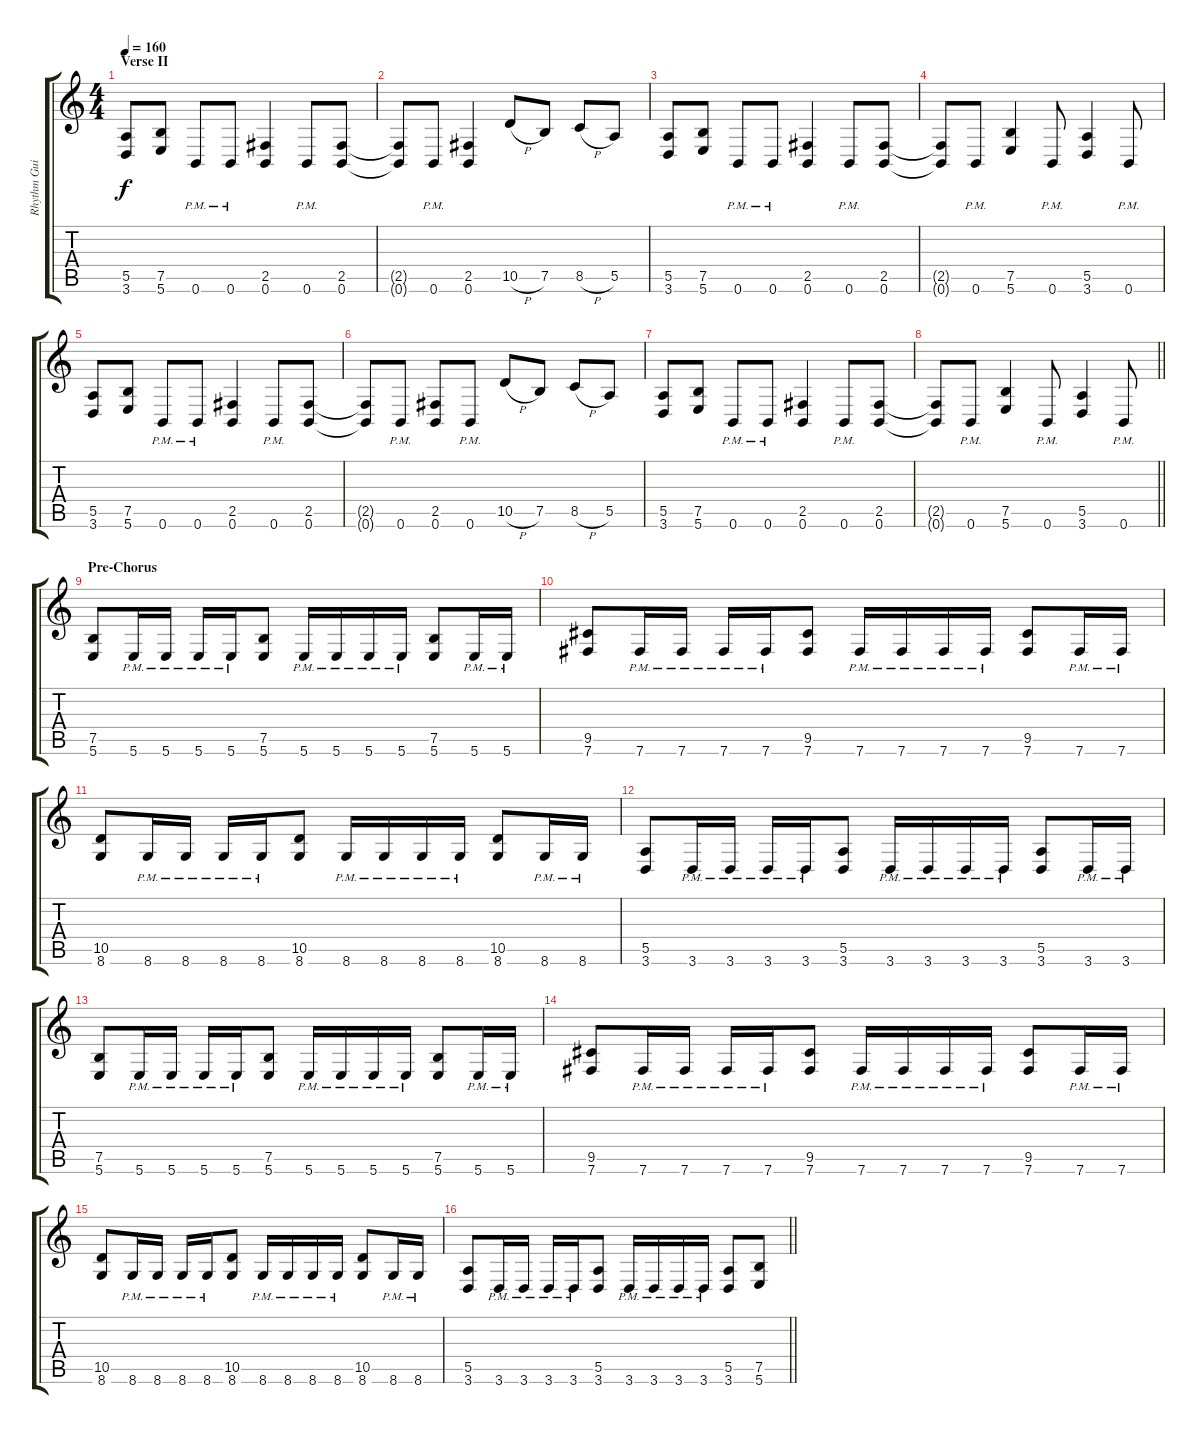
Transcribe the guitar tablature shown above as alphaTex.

\track ("Rhythm Guitar" "Rhythm Gui") {instrument distortionguitar}
\staff {score tabs}
\tuning (B3 Gb3 D3 A2 E2 B1) {hide}
\ts (4 4)
\section ("" "Verse II")
\tempo 160
\clef g2
\ks c
(5.5 3.6).8{dy f} (7.5 5.6).8 0.6{pm}.8 0.6{pm}.8 (2.5 0.6).4 0.6{pm}.8 (2.5 0.6).8 |
(2.5{t} 0.6{t}).8 0.6{pm}.8 (2.5 0.6).4 10.5{h}.8 7.5.8 8.5{h}.8 5.5.8 |
(5.5 3.6).8 (7.5 5.6).8 0.6{pm}.8 0.6{pm}.8 (2.5 0.6).4 0.6{pm}.8 (2.5 0.6).8 |
(2.5{t} 0.6{t}).8 0.6{pm}.8 (7.5 5.6).4 0.6{pm}.8 (5.5 3.6).4 0.6{pm}.8 |
(5.5 3.6).8 (7.5 5.6).8 0.6{pm}.8 0.6{pm}.8 (2.5 0.6).4 0.6{pm}.8 (2.5 0.6).8 |
(2.5{t} 0.6{t}).8 0.6{pm}.8 (2.5 0.6).8 0.6{pm}.8 10.5{h}.8 7.5.8 8.5{h}.8 5.5.8 |
(5.5 3.6).8 (7.5 5.6).8 0.6{pm}.8 0.6{pm}.8 (2.5 0.6).4 0.6{pm}.8 (2.5 0.6).8 |
\barLineRight lightlight
(2.5{t} 0.6{t}).8 0.6{pm}.8 (7.5 5.6).4 0.6{pm}.8 (5.5 3.6).4 0.6{pm}.8 |
\section ("" "Pre-Chorus")
(7.5 5.6).8 5.6{pm}.16 5.6{pm}.16 5.6{pm}.16 5.6{pm}.16 (7.5 5.6).8 5.6{pm}.16 5.6{pm}.16 5.6{pm}.16 5.6{pm}.16 (7.5 5.6).8 5.6{pm}.16 5.6{pm}.16 |
(9.5 7.6).8 7.6{pm}.16 7.6{pm}.16 7.6{pm}.16 7.6{pm}.16 (9.5 7.6).8 7.6{pm}.16 7.6{pm}.16 7.6{pm}.16 7.6{pm}.16 (9.5 7.6).8 7.6{pm}.16 7.6{pm}.16 |
(10.5 8.6).8 8.6{pm}.16 8.6{pm}.16 8.6{pm}.16 8.6{pm}.16 (10.5 8.6).8 8.6{pm}.16 8.6{pm}.16 8.6{pm}.16 8.6{pm}.16 (10.5 8.6).8 8.6{pm}.16 8.6{pm}.16 |
(5.5 3.6).8 3.6{pm}.16 3.6{pm}.16 3.6{pm}.16 3.6{pm}.16 (5.5 3.6).8 3.6{pm}.16 3.6{pm}.16 3.6{pm}.16 3.6{pm}.16 (5.5 3.6).8 3.6{pm}.16 3.6{pm}.16 |
(7.5 5.6).8 5.6{pm}.16 5.6{pm}.16 5.6{pm}.16 5.6{pm}.16 (7.5 5.6).8 5.6{pm}.16 5.6{pm}.16 5.6{pm}.16 5.6{pm}.16 (7.5 5.6).8 5.6{pm}.16 5.6{pm}.16 |
(9.5 7.6).8 7.6{pm}.16 7.6{pm}.16 7.6{pm}.16 7.6{pm}.16 (9.5 7.6).8 7.6{pm}.16 7.6{pm}.16 7.6{pm}.16 7.6{pm}.16 (9.5 7.6).8 7.6{pm}.16 7.6{pm}.16 |
(10.5 8.6).8 8.6{pm}.16 8.6{pm}.16 8.6{pm}.16 8.6{pm}.16 (10.5 8.6).8 8.6{pm}.16 8.6{pm}.16 8.6{pm}.16 8.6{pm}.16 (10.5 8.6).8 8.6{pm}.16 8.6{pm}.16 |
\barLineRight lightlight
(5.5 3.6).8 3.6{pm}.16 3.6{pm}.16 3.6{pm}.16 3.6{pm}.16 (5.5 3.6).8 3.6{pm}.16 3.6{pm}.16 3.6{pm}.16 3.6{pm}.16 (5.5 3.6).8 (7.5 5.6).8
